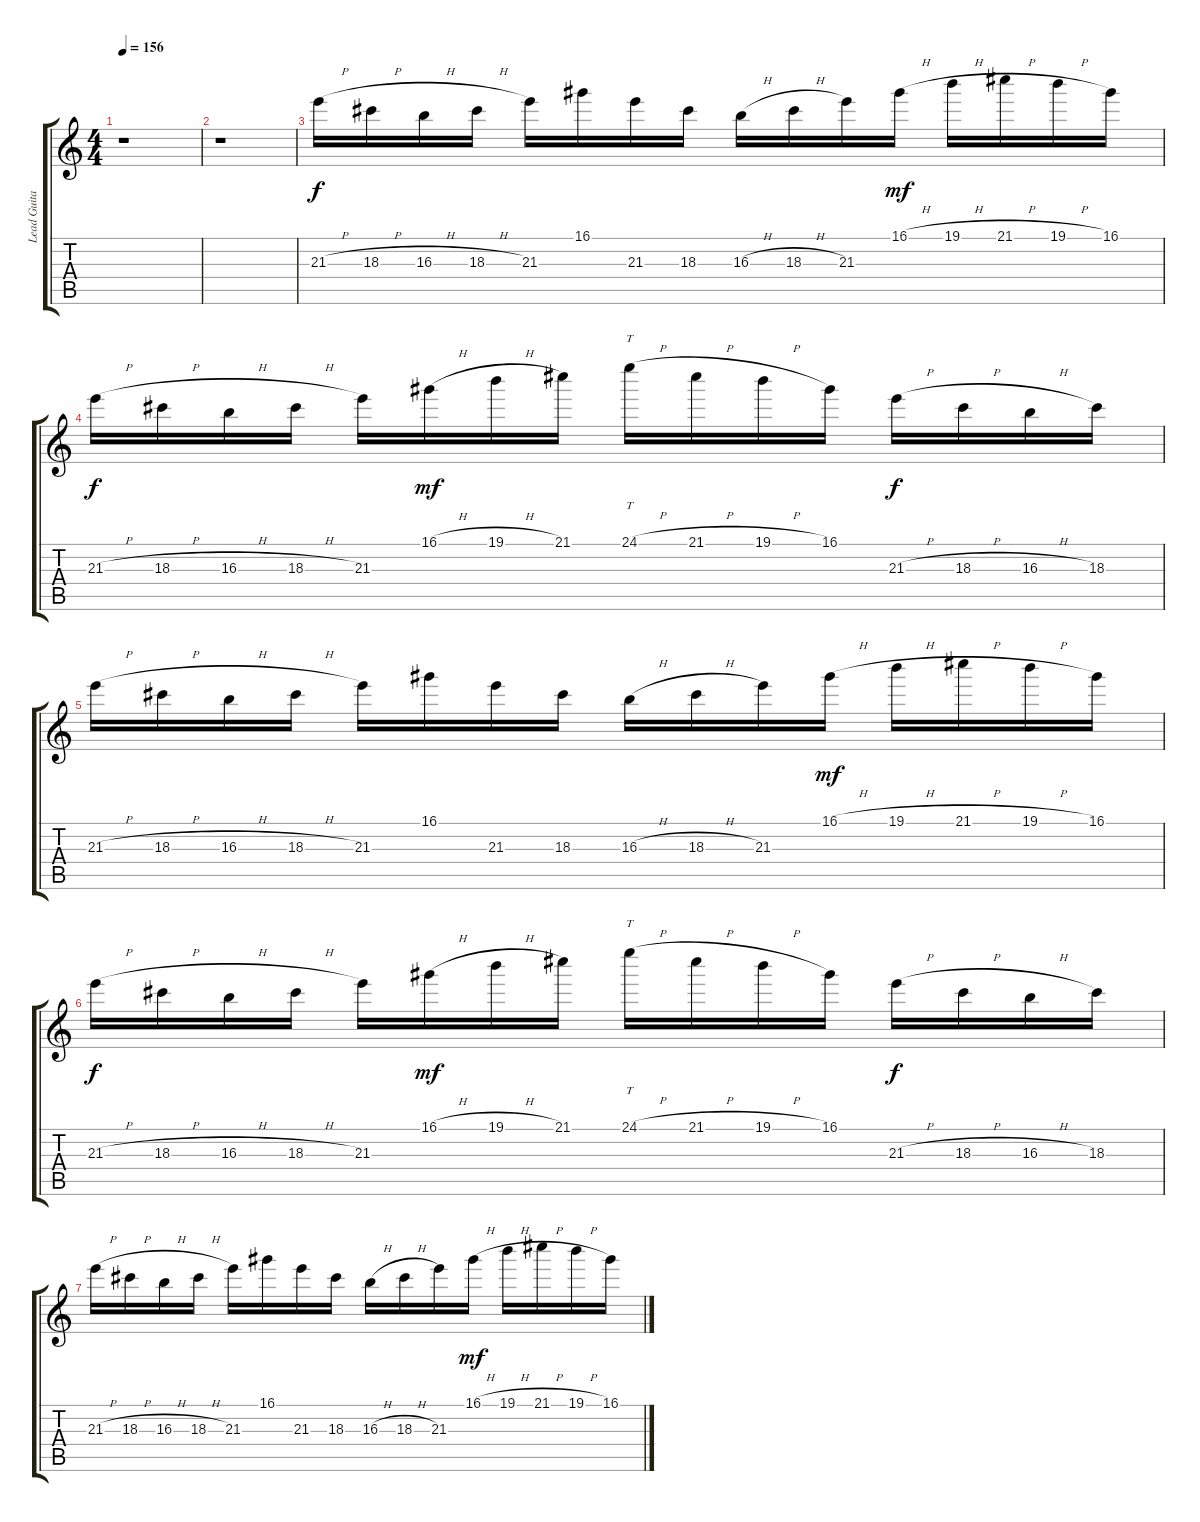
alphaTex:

\track ("Lead Guitar 2" "Lead Guita") {instrument distortionguitar}
\staff {score tabs}
\tuning (E4 B3 G3 D3 A2 E2) {hide}
\ts (4 4)
\tempo 156
\clef g2
\ks c
r.1{dy f} |
r.1 |
21.3{h}.16 18.3{h}.16 16.3{h}.16 18.3{h}.16 21.3.16 16.1.16 21.3.16 18.3.16 16.3{h}.16 18.3{h}.16 21.3.16 16.1{h}.16{dy mf} 19.1{h}.16 21.1{h}.16 19.1{h}.16 16.1.16 |
21.3{h}.16{dy f} 18.3{h}.16 16.3{h}.16 18.3{h}.16 21.3.16 16.1{h}.16{dy mf} 19.1{h}.16 21.1.16 24.1{h}.16{tt} 21.1{h}.16 19.1{h}.16 16.1.16 21.3{h}.16{dy f} 18.3{h}.16 16.3{h}.16 18.3.16 |
21.3{h}.16 18.3{h}.16 16.3{h}.16 18.3{h}.16 21.3.16 16.1.16 21.3.16 18.3.16 16.3{h}.16 18.3{h}.16 21.3.16 16.1{h}.16{dy mf} 19.1{h}.16 21.1{h}.16 19.1{h}.16 16.1.16 |
21.3{h}.16{dy f} 18.3{h}.16 16.3{h}.16 18.3{h}.16 21.3.16 16.1{h}.16{dy mf} 19.1{h}.16 21.1.16 24.1{h}.16{tt} 21.1{h}.16 19.1{h}.16 16.1.16 21.3{h}.16{dy f} 18.3{h}.16 16.3{h}.16 18.3.16 |
21.3{h}.16 18.3{h}.16 16.3{h}.16 18.3{h}.16 21.3.16 16.1.16 21.3.16 18.3.16 16.3{h}.16 18.3{h}.16 21.3.16 16.1{h}.16{dy mf} 19.1{h}.16 21.1{h}.16 19.1{h}.16 16.1.16
